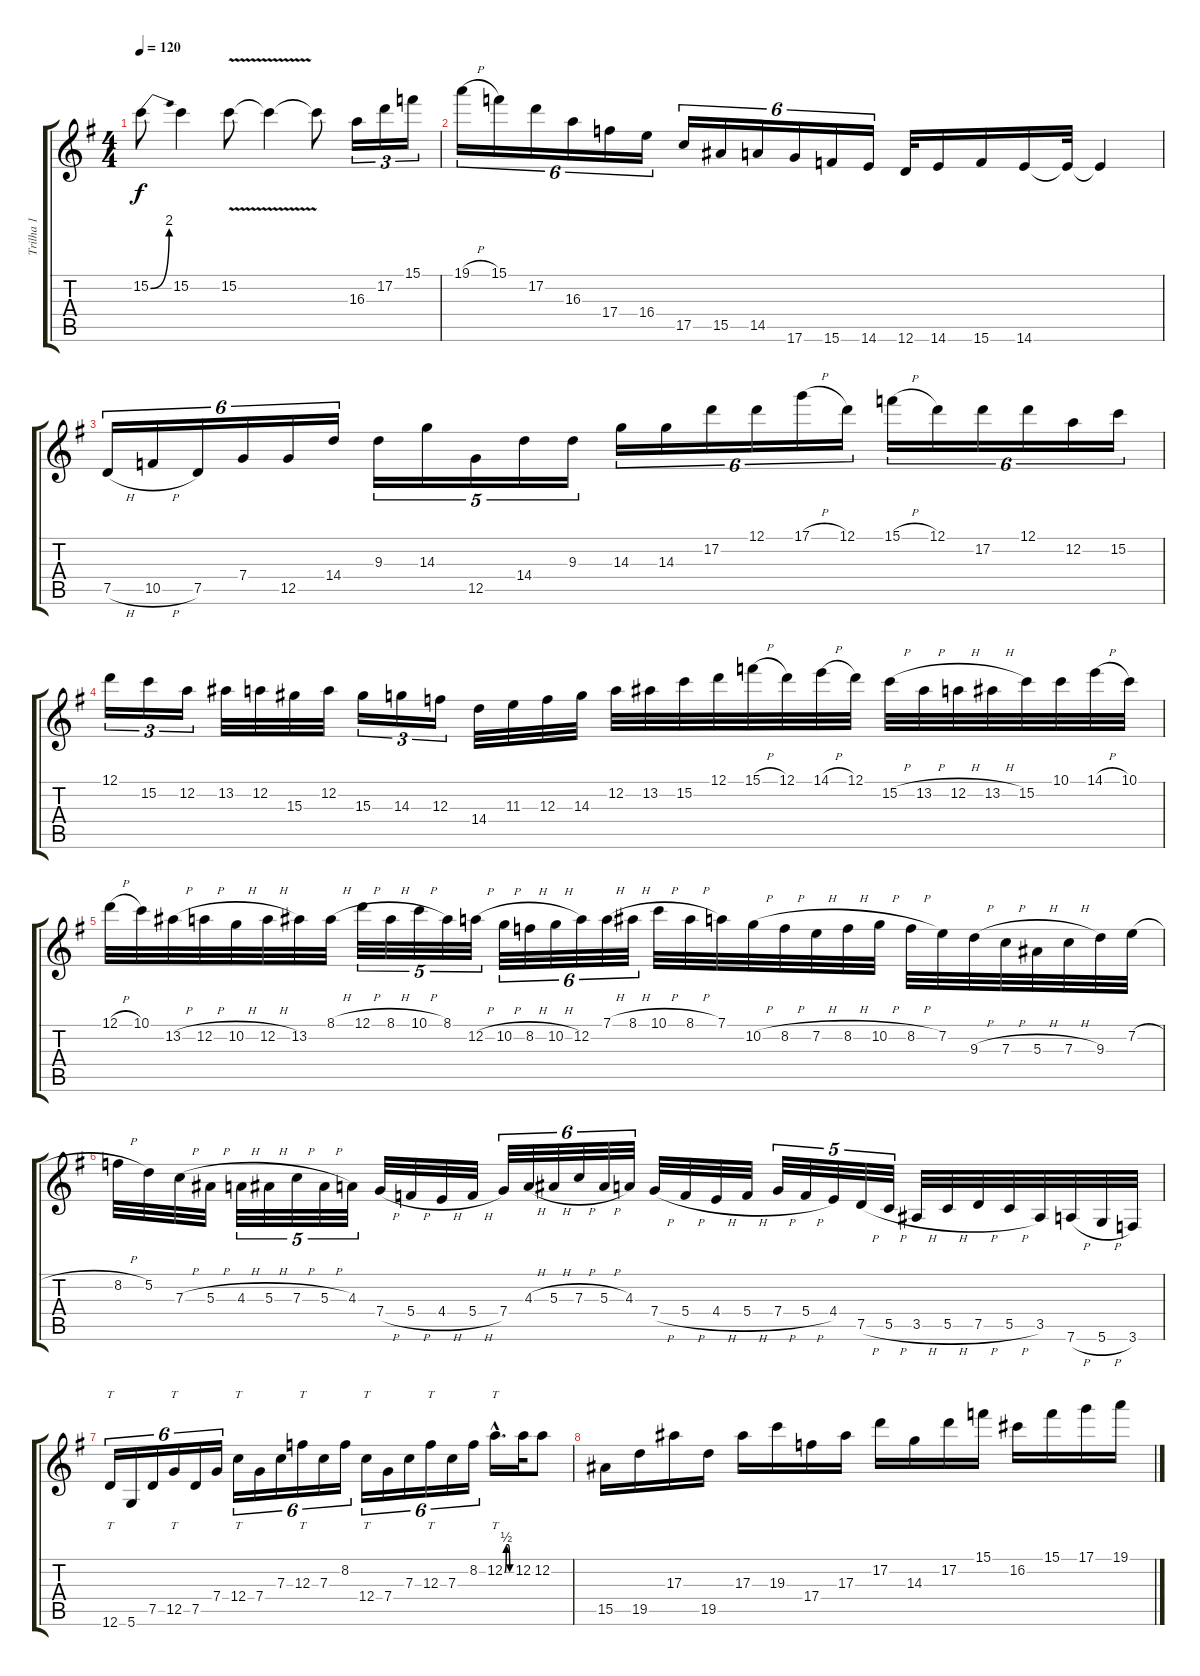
\track ("Trilha 1" "Trilha 1") {instrument distortionguitar}
\staff {score tabs}
\tuning (D4 A3 F3 C3 G2 D2) {hide}
\ts (4 4)
\tempo 120
\clef g2
\ks g
15.2{be (bend 0 0 60 8)}.8{dy f} 15.2.4 15.2{v}.8 15.2{t}.4 15.2{t}.8 16.3.16{tu (3 2)} 17.2.16{tu (3 2)} 15.1.16{tu (3 2)} |
19.1{h}.16{tu (6 4)} 15.1.16{tu (6 4)} 17.2.16{tu (6 4)} 16.3.16{tu (6 4)} 17.4.16{tu (6 4)} 16.4.16{tu (6 4)} 17.5.16{tu (6 4)} 15.5.16{tu (6 4)} 14.5.16{tu (6 4)} 17.6.16{tu (6 4)} 15.6.16{tu (6 4)} 14.6.16{tu (6 4)} 12.6.32 14.6.16 15.6.16 14.6.16 14.6{t}.32 14.6{t}.4 |
7.5{h}.16{tu (6 4)} 10.5{h}.16{tu (6 4)} 7.5.16{tu (6 4)} 7.4.16{tu (6 4)} 12.5.16{tu (6 4)} 14.4.16{tu (6 4)} 9.3.16{tu (5 4)} 14.3.16{tu (5 4)} 12.5.16{tu (5 4)} 14.4.16{tu (5 4)} 9.3.16{tu (5 4)} 14.3.16{tu (6 4)} 14.3.16{tu (6 4)} 17.2.16{tu (6 4)} 12.1.16{tu (6 4)} 17.1{h}.16{tu (6 4)} 12.1.16{tu (6 4)} 15.1{h}.16{tu (6 4)} 12.1.16{tu (6 4)} 17.2.16{tu (6 4)} 12.1.16{tu (6 4)} 12.2.16{tu (6 4)} 15.2.16{tu (6 4)} |
12.1.16{tu (3 2)} 15.2.16{tu (3 2)} 12.2.16{tu (3 2)} 13.2.32 12.2.32 15.3.32 12.2.32 15.3.16{tu (3 2)} 14.3.16{tu (3 2)} 12.3.16{tu (3 2)} 14.4.32 11.3.32 12.3.32 14.3.32 12.2.32 13.2.32 15.2.32 12.1.32 15.1{h}.32 12.1.32 14.1{h}.32 12.1.32 15.2{h}.32 13.2{h}.32 12.2{h}.32 13.2{h}.32 15.2.32 10.1.32 14.1{h}.32 10.1.32 |
12.1{h}.32 10.1.32 13.2{h}.32 12.2{h}.32 10.2{h}.32 12.2{h}.32 13.2.32 8.1{h}.32 12.1{h}.32{tu (5 4)} 8.1{h}.32{tu (5 4)} 10.1{h}.32{tu (5 4)} 8.1.32{tu (5 4)} 12.2{h}.32{tu (5 4)} 10.2{h}.32{tu (6 4)} 8.2{h}.32{tu (6 4)} 10.2{h}.32{tu (6 4)} 12.2.32{tu (6 4)} 7.1{h}.32{tu (6 4)} 8.1{h}.32{tu (6 4)} 10.1{h}.32 8.1{h}.32 7.1.32 10.2{h}.32 8.2{h}.32 7.2{h}.32 8.2{h}.32 10.2{h}.32 8.2{h}.32 7.2.32 9.3{h}.32 7.3{h}.32 5.3{h}.32 7.3{h}.32 9.3.32 7.2{h}.32 |
8.2{h}.32 5.2.32 7.3{h}.32 5.3{h}.32 4.3{h}.32{tu (5 4)} 5.3{h}.32{tu (5 4)} 7.3{h}.32{tu (5 4)} 5.3{h}.32{tu (5 4)} 4.3.32{tu (5 4)} 7.4{h}.32 5.4{h}.32 4.4{h}.32 5.4{h}.32 7.4.32{tu (6 4)} 4.3{h}.32{tu (6 4)} 5.3{h}.32{tu (6 4)} 7.3{h}.32{tu (6 4)} 5.3{h}.32{tu (6 4)} 4.3.32{tu (6 4)} 7.4{h}.32 5.4{h}.32 4.4{h}.32 5.4{h}.32 7.4{h}.32{tu (5 4)} 5.4{h}.32{tu (5 4)} 4.4.32{tu (5 4)} 7.5{h}.32{tu (5 4)} 5.5{h}.32{tu (5 4)} 3.5{h}.32 5.5{h}.32 7.5{h}.32 5.5{h}.32 3.5.32 7.6{h}.32 5.6{h}.32 3.6.32 |
12.6.16{tt tu (6 4)} 5.6.16{tu (6 4)} 7.5.16{tu (6 4)} 12.5.16{tt tu (6 4)} 7.5.16{tu (6 4)} 7.4.16{tu (6 4)} 12.4.16{tt tu (6 4)} 7.4.16{tu (6 4)} 7.3.16{tu (6 4)} 12.3.16{tt tu (6 4)} 7.3.16{tu (6 4)} 8.2.16{tu (6 4)} 12.4.16{tt tu (6 4)} 7.4.16{tu (6 4)} 7.3.16{tu (6 4)} 12.3.16{tt tu (6 4)} 7.3.16{tu (6 4)} 8.2.16{tu (6 4)} 12.2{be (custom 0 0 15 2 30 2 45 0 60 0) hac}.16{tt d} 12.2.32 12.2.8 |
15.5.16 19.5.16 17.3.16 19.5.16 17.3.16 19.3.16 17.4.16 17.3.16 17.2.16 14.3.16 17.2.16 15.1.16 16.2.16 15.1.16 17.1.16 19.1.16
